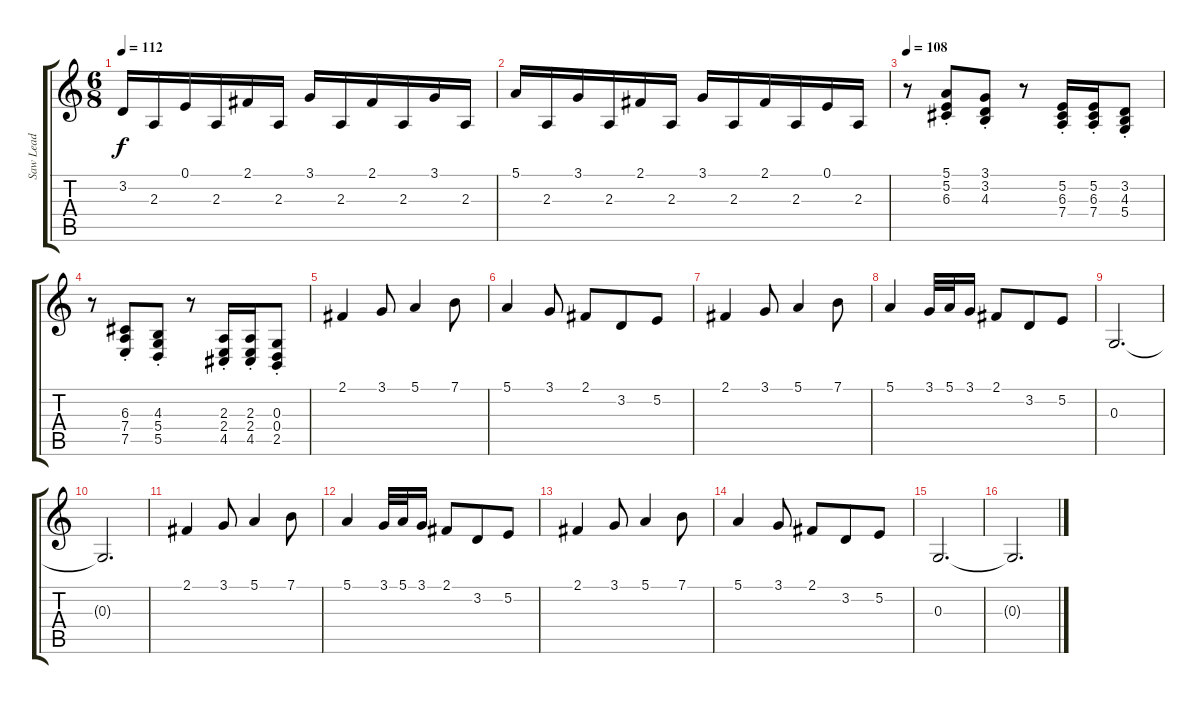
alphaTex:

\track ("Saw Lead" "Saw Lead") {instrument lead2sawtooth}
\staff {score tabs}
\tuning (E4 B3 G3 D3 A2 E2) {hide}
\ts (6 8)
\tempo 112
\clef g2
\ks c
3.2.16{dy f} 2.3.16 0.1.16 2.3.16 2.1.16 2.3.16 3.1.16 2.3.16 2.1.16 2.3.16 3.1.16 2.3.16 |
5.1.16 2.3.16 3.1.16 2.3.16 2.1.16 2.3.16 3.1.16 2.3.16 2.1.16 2.3.16 0.1.16 2.3.16 |
\tempo 108
r.8 (5.1 5.2 6.3{st}).8 (3.1 3.2 4.3{st}).8 r.8 (5.2 6.3{st} 7.4).16 (5.2 6.3{st} 7.4).16 (3.2 4.3{st} 5.4).8 |
r.8 (6.3{st} 7.4 7.5).8 (4.3{st} 5.4 5.5).8 r.8 (2.3{st} 2.4 4.5).16 (2.3{st} 2.4 4.5).16 (0.3{st} 0.4 2.5).8 |
2.1.4 3.1.8 5.1.4 7.1.8 |
5.1.4 3.1.8 2.1.8 3.2.8 5.2.8 |
2.1.4 3.1.8 5.1.4 7.1.8 |
5.1.4 3.1.32 5.1.32 3.1.16 2.1.8 3.2.8 5.2.8 |
0.3.2{d} |
0.3{t}.2{d} |
2.1.4 3.1.8 5.1.4 7.1.8 |
5.1.4 3.1.32 5.1.32 3.1.16 2.1.8 3.2.8 5.2.8 |
2.1.4 3.1.8 5.1.4 7.1.8 |
5.1.4 3.1.8 2.1.8 3.2.8 5.2.8 |
0.3.2{d} |
0.3{t}.2{d}
